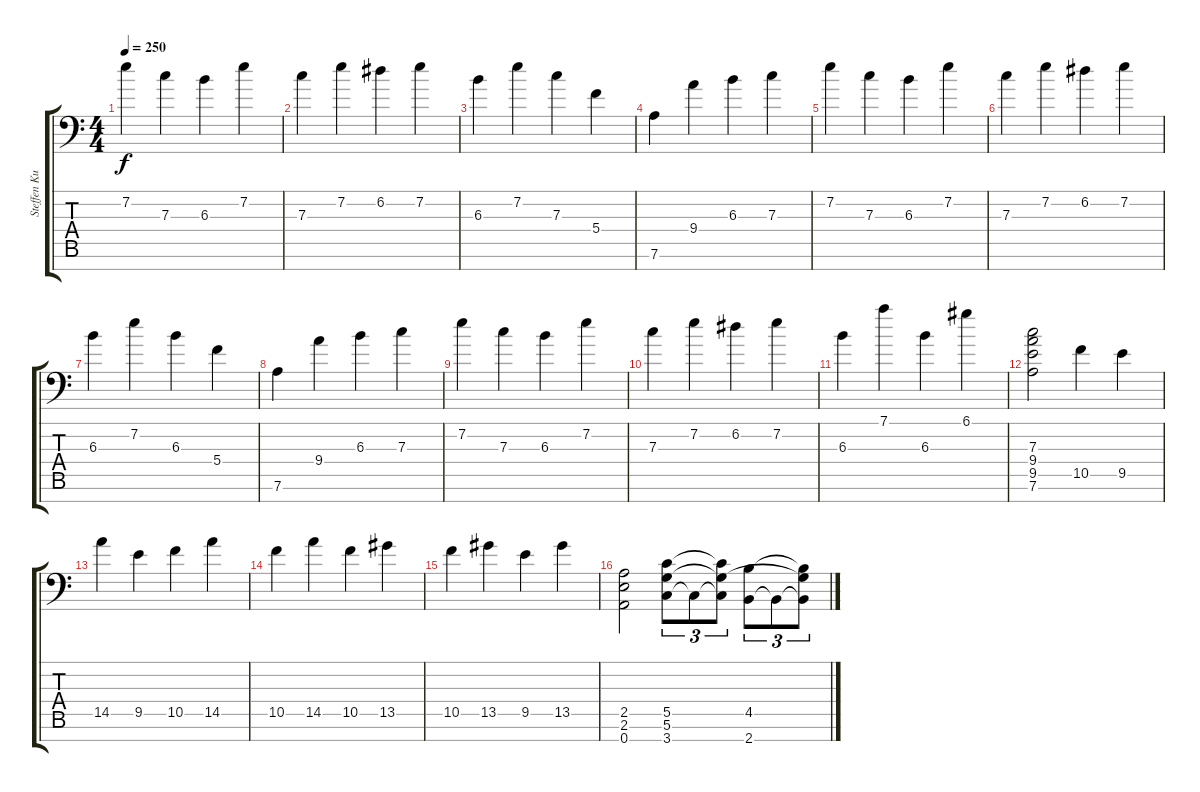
\track ("Steffen Kummerer" "Steffen Ku") {instrument distortionguitar}
\staff {score tabs}
\tuning (D4 A3 F3 C3 G2 D2 A1) {hide}
\ts (4 4)
\tempo 250
\clef f4
\ks c
7.2.4{dy f} 7.3.4 6.3.4 7.2.4 |
7.3.4 7.2.4 6.2.4 7.2.4 |
6.3.4 7.2.4 7.3.4 5.4.4 |
7.6.4 9.4.4 6.3.4 7.3.4 |
7.2.4 7.3.4 6.3.4 7.2.4 |
7.3.4 7.2.4 6.2.4 7.2.4 |
6.3.4 7.2.4 6.3.4 5.4.4 |
7.6.4 9.4.4 6.3.4 7.3.4 |
7.2.4 7.3.4 6.3.4 7.2.4 |
7.3.4 7.2.4 6.2.4 7.2.4 |
6.3.4 7.1.4 6.3.4 6.1.4 |
(7.3 9.4 9.5 7.6).2 10.5.4 9.5.4 |
14.5.4 9.5.4 10.5.4 14.5.4 |
10.5.4 14.5.4 10.5.4 13.5.4 |
10.5.4 13.5.4 9.5.4 13.5.4 |
(2.5 2.6 0.7).2 (5.5 5.6 3.7).8{tu (3 2)} 3.7{t}.8{tu (3 2)} (5.5{t} 5.6{t} 3.7{t}).8{tu (3 2)} (4.5 2.7).8{tu (3 2)} 2.7{t}.8{tu (3 2)} (4.5{t} 5.6{t} 2.7{t}).8{tu (3 2)}
